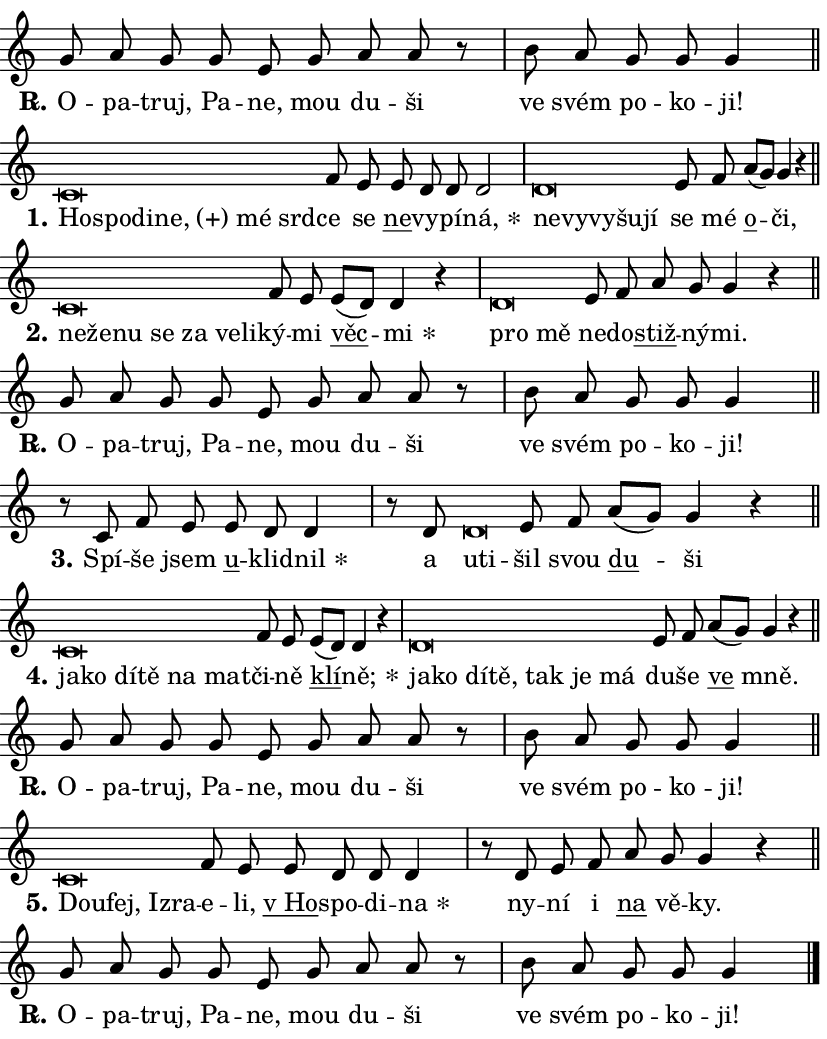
\version "2.24.0"
\header { tagline = "" }
\paper {
  indent = 0\cm
  top-margin = 0\cm
  right-margin = 0.13\cm % to fit lyric hyphens
  bottom-margin = 0\cm
  left-margin = 0\cm
  paper-width = 14\cm
  page-breaking = #ly:one-page-breaking
  system-system-spacing.basic-distance = #11
  score-system-spacing.basic-distance = #11
  ragged-last = ##f
}


%% Author: Thomas Morley
%% https://lists.gnu.org/archive/html/lilypond-user/2020-05/msg00002.html
#(define (line-position grob)
"Returns position of @var[grob} in current system:
   @code{'start}, if at first time-step
   @code{'end}, if at last time-step
   @code{'middle} otherwise
"
  (let* ((col (ly:item-get-column grob))
         (ln (ly:grob-object col 'left-neighbor))
         (rn (ly:grob-object col 'right-neighbor))
         (col-to-check-left (if (ly:grob? ln) ln col))
         (col-to-check-right (if (ly:grob? rn) rn col))
         (break-dir-left
           (and
             (ly:grob-property col-to-check-left 'non-musical #f)
             (ly:item-break-dir col-to-check-left)))
         (break-dir-right
           (and
             (ly:grob-property col-to-check-right 'non-musical #f)
             (ly:item-break-dir col-to-check-right))))
        (cond ((eqv? 1 break-dir-left) 'start)
              ((eqv? -1 break-dir-right) 'end)
              (else 'middle))))

#(define (tranparent-at-line-position vctor)
  (lambda (grob)
  "Relying on @code{line-position} select the relevant enry from @var{vctor}.
Used to determine transparency,"
    (case (line-position grob)
      ((end) (not (vector-ref vctor 0)))
      ((middle) (not (vector-ref vctor 1)))
      ((start) (not (vector-ref vctor 2))))))

noteHeadBreakVisibility =
#(define-music-function (break-visibility)(vector?)
"Makes @code{NoteHead}s transparent relying on @var{break-visibility}"
#{
  \override NoteHead.transparent =
    #(tranparent-at-line-position break-visibility)
#})

#(define delete-ledgers-for-transparent-note-heads
  (lambda (grob)
    "Reads whether a @code{NoteHead} is transparent.
If so this @code{NoteHead} is removed from @code{'note-heads} from
@var{grob}, which is supposed to be @code{LedgerLineSpanner}.
As a result ledgers are not printed for this @code{NoteHead}"
    (let* ((nhds-array (ly:grob-object grob 'note-heads))
           (nhds-list
             (if (ly:grob-array? nhds-array)
                 (ly:grob-array->list nhds-array)
                 '()))
           ;; Relies on the transparent-property being done before
           ;; Staff.LedgerLineSpanner.after-line-breaking is executed.
           ;; This is fragile ...
           (to-keep
             (remove
               (lambda (nhd)
                 (ly:grob-property nhd 'transparent #f))
               nhds-list)))
      ;; TODO find a better method to iterate over grob-arrays, similiar
      ;; to filter/remove etc for lists
      ;; For now rebuilt from scratch
      (set! (ly:grob-object grob 'note-heads)  '())
      (for-each
        (lambda (nhd)
          (ly:pointer-group-interface::add-grob grob 'note-heads nhd))
        to-keep))))

squashNotes = {
  \override NoteHead.X-extent = #'(-0.2 . 0.2)
  \override NoteHead.Y-extent = #'(-0.75 . 0)
  \override NoteHead.stencil =
    #(lambda (grob)
       (let ((pos (ly:grob-property grob 'staff-position)))
         (begin
           (if (< pos -7) (display "ERROR: Lower brevis then expected\n") (display ""))
           (if (<= pos -6) ly:text-interface::print ly:note-head::print))))
}
unSquashNotes = {
  \revert NoteHead.X-extent
  \revert NoteHead.Y-extent
  \revert NoteHead.stencil
}

hideNotes = \noteHeadBreakVisibility #begin-of-line-visible
unHideNotes = \noteHeadBreakVisibility #all-visible

% work-around for resetting accidentals
% https://lilypond.org/doc/v2.23/Documentation/notation/displaying-rhythms#unmetered-music
cadenzaMeasure = {
  \cadenzaOff
  \partial 1024 s1024
  \cadenzaOn
}

#(define-markup-command (accent layout props text) (markup?)
  "Underline accented syllable"
  (interpret-markup layout props
    #{\markup \override #'(offset . 4.3) \underline { #text }#}))

responsum = \markup \concat {
  "R" \hspace #-1.05 \path #0.1 #'((moveto 0 0.07) (lineto 0.9 0.8)) \hspace #0.05 "."
}

spaceSize = #0.6828661417322834 % exact space size for TeX Gyre Schola

\layout {
  \context {
    \Staff
    \remove "Time_signature_engraver"
    \override LedgerLineSpanner.after-line-breaking = #delete-ledgers-for-transparent-note-heads
  }
  \context {
    \Lyrics {
      \override LyricSpace.minimum-distance = \spaceSize
      \override LyricText.font-name = #"TeX Gyre Schola"
      \override LyricText.font-size = 1
      \override StanzaNumber.font-name = #"TeX Gyre Schola Bold"
      \override StanzaNumber.font-size = 1
    }
  }
  \context {
    \Score 
    \override NoteHead.text =
      #(lambda (grob) 
        (let ((pos (ly:grob-property grob 'staff-position)))
          #{\markup {
            \combine
              \halign #-0.55 \raise #(if (= pos -6) 0 0.5) \override #'(thickness . 2) \draw-line #'(3.2 . 0)
              \musicglyph "noteheads.sM1"
          }#}))
  }
}

% magnetic-lyrics.ily
%
%   written by
%     Jean Abou Samra <jean@abou-samra.fr>
%     Werner Lemberg <wl@gnu.org>
%
%   adapted by
%     Jiri Hon <jiri.hon@gmail.com>
%
% Version 2022-Apr-15

% https://www.mail-archive.com/lilypond-user@gnu.org/msg149350.html

#(define (Left_hyphen_pointer_engraver context)
   "Collect syllable-hyphen-syllable occurrences in lyrics and store
them in properties.  This engraver only looks to the left.  For
example, if the lyrics input is @code{foo -- bar}, it does the
following.

@itemize @bullet
@item
Set the @code{text} property of the @code{LyricHyphen} grob between
@q{foo} and @q{bar} to @code{foo}.

@item
Set the @code{left-hyphen} property of the @code{LyricText} grob with
text @q{foo} to the @code{LyricHyphen} grob between @q{foo} and
@q{bar}.
@end itemize

Use this auxiliary engraver in combination with the
@code{lyric-@/text::@/apply-@/magnetic-@/offset!} hook."
   (let ((hyphen #f)
         (text #f))
     (make-engraver
      (acknowledgers
       ((lyric-syllable-interface engraver grob source-engraver)
        (set! text grob)))
      (end-acknowledgers
       ((lyric-hyphen-interface engraver grob source-engraver)
        ;(when (not (grob::has-interface grob 'lyric-space-interface))
          (set! hyphen grob)));)
      ((stop-translation-timestep engraver)
       (when (and text hyphen)
         (ly:grob-set-object! text 'left-hyphen hyphen))
       (set! text #f)
       (set! hyphen #f)))))

#(define (lyric-text::apply-magnetic-offset! grob)
   "If the space between two syllables is less than the value in
property @code{LyricText@/.details@/.squash-threshold}, move the right
syllable to the left so that it gets concatenated with the left
syllable.

Use this function as a hook for
@code{LyricText@/.after-@/line-@/breaking} if the
@code{Left_@/hyphen_@/pointer_@/engraver} is active."
   (let ((hyphen (ly:grob-object grob 'left-hyphen #f)))
     (when hyphen
       (let ((left-text (ly:spanner-bound hyphen LEFT)))
         (when (grob::has-interface left-text 'lyric-syllable-interface)
           (let* ((common (ly:grob-common-refpoint grob left-text X))
                  (this-x-ext (ly:grob-extent grob common X))
                  (left-x-ext
                   (begin
                     ;; Trigger magnetism for left-text.
                     (ly:grob-property left-text 'after-line-breaking)
                     (ly:grob-extent left-text common X)))
                  ;; `delta` is the gap width between two syllables.
                  (delta (- (interval-start this-x-ext)
                            (interval-end left-x-ext)))
                  (details (ly:grob-property grob 'details))
                  (threshold (assoc-get 'squash-threshold details 0.2)))
             (when (< delta threshold)
               (let* (;; We have to manipulate the input text so that
                      ;; ligatures crossing syllable boundaries are not
                      ;; disabled.  For languages based on the Latin
                      ;; script this is essentially a beautification.
                      ;; However, for non-Western scripts it can be a
                      ;; necessity.
                      (lt (ly:grob-property left-text 'text))
                      (rt (ly:grob-property grob 'text))
                      (is-space (grob::has-interface hyphen 'lyric-space-interface))
                      (space (if is-space " " ""))
                      (extra-delta (if is-space spaceSize 0))
                      ;; Append new syllable.
                      (ltrt-space (if (and (string? lt) (string? rt))
                                (string-append lt space rt)
                                (make-concat-markup (list lt space rt))))
                      ;; Right-align `ltrt` to the right side.
                      (ltrt-space-markup (grob-interpret-markup
                               grob
                               (make-translate-markup
                                (cons (interval-length this-x-ext) 0)
                                (make-right-align-markup ltrt-space)))))
                 (begin
                   ;; Don't print `left-text`.
                   (ly:grob-set-property! left-text 'stencil #f)
                   ;; Set text and stencil (which holds all collected
                   ;; syllables so far) and shift it to the left.
                   (ly:grob-set-property! grob 'text ltrt-space)
                   (ly:grob-set-property! grob 'stencil ltrt-space-markup)
                   (ly:grob-translate-axis! grob (- (- delta extra-delta)) X))))))))))


#(define (lyric-hyphen::displace-bounds-first grob)
   ;; Make very sure this callback isn't triggered too early.
   (let ((left (ly:spanner-bound grob LEFT))
         (right (ly:spanner-bound grob RIGHT)))
     (ly:grob-property left 'after-line-breaking)
     (ly:grob-property right 'after-line-breaking)
     (ly:lyric-hyphen::print grob)))

squashThreshold = #0.4

\layout {
  \context {
    \Lyrics
    \consists #Left_hyphen_pointer_engraver
    \override LyricText.after-line-breaking =
      #lyric-text::apply-magnetic-offset!
    \override LyricHyphen.stencil = #lyric-hyphen::displace-bounds-first
    \override LyricText.details.squash-threshold = \squashThreshold
    \override LyricHyphen.minimum-distance = 0
    \override LyricHyphen.minimum-length = \squashThreshold
  }
}

squashText = \override LyricText.details.squash-threshold = 9999
unSquashText = \override LyricText.details.squash-threshold = \squashThreshold

leftText = \override LyricText.self-alignment-X = #LEFT
unLeftText = \revert LyricText.self-alignment-X

starOffset = #(lambda (grob) 
                (let ((x_offset (ly:self-alignment-interface::aligned-on-x-parent grob)))
                  (if (= x_offset 0) 0 (+ x_offset 1.2))))

star = #(define-music-function (syllable)(string?)
"Append star separator at the end of a syllable"
#{
  \once \override LyricText.X-offset = #starOffset
  \lyricmode { \markup {
    #syllable
    \override #'((font-name . "TeX Gyre Schola Bold")) \hspace #0.2 \lower #0.65 \larger "*"
  } }
#})

starAccent = #(define-music-function (syllable)(string?)
"Append star separator at the end of a syllable and make accent"
#{
  \once \override LyricText.X-offset = #starOffset
  \lyricmode { \markup {
    \accent #syllable
    \override #'((font-name . "TeX Gyre Schola Bold")) \hspace #0.2 \lower #0.65 \larger "*"
  } }
#})

breath = #(define-music-function (syllable)(string?)
"Append breathing indicator at the end of a syllable"
#{
  \lyricmode { \markup { #syllable "+" } }
#})

optionalBreath = #(define-music-function (syllable)(string?)
"Append optional breathing indicator at the end of a syllable"
#{
  \lyricmode { \markup { #syllable "(+)" } }
#})


\score {
    <<
        \new Voice = "melody" { \cadenzaOn \key c \major \relative { g'8 a g g e g a a r \cadenzaMeasure \bar "|" b a g g g4 \cadenzaMeasure \bar "||" \break } }
        \new Lyrics \lyricsto "melody" { \lyricmode { \set stanza = \responsum
O -- pa -- truj, Pa -- ne, mou du -- ši ve svém po -- ko -- ji! } }
    >>
    \layout {}
}

\score {
    <<
        \new Voice = "melody" { \cadenzaOn \key c \major \relative { \squashNotes c'\breve*1/16 \hideNotes \breve*1/16 \bar "" \breve*1/16 \bar "" \breve*1/16 \bar "" \breve*1/16 \breve*1/16 \bar "" \unHideNotes \unSquashNotes f8 e \bar "" e d d d2 \cadenzaMeasure \bar "|" \squashNotes d\breve*1/16 \hideNotes \breve*1/16 \bar "" \breve*1/16 \bar "" \breve*1/16 \breve*1/16 \bar "" \unHideNotes \unSquashNotes e8 f \bar "" a[( g)] g4 r \cadenzaMeasure \bar "||" \break } }
        \new Lyrics \lyricsto "melody" { \lyricmode { \set stanza = "1."
\leftText Ho -- \squashText spo -- di -- \optionalBreath ne, mé srd -- \unLeftText \unSquashText ce se \markup \accent ne -- vy -- pí -- \star ná, \leftText ne -- \squashText vy -- vy -- šu -- jí \unLeftText \unSquashText se mé \markup \accent o -- či, } }
    >>
    \layout {}
}

\score {
    <<
        \new Voice = "melody" { \cadenzaOn \key c \major \relative { \squashNotes c'\breve*1/16 \hideNotes \breve*1/16 \bar "" \breve*1/16 \bar "" \breve*1/16 \bar "" \breve*1/16 \bar "" \breve*1/16 \breve*1/16 \bar "" \unHideNotes \unSquashNotes f8 e \bar "" e[( d)] d4 r \cadenzaMeasure \bar "|" \squashNotes d\breve*1/16 \hideNotes \breve*1/16 \bar "" \unHideNotes \unSquashNotes e8 f \bar "" a g g4 r \cadenzaMeasure \bar "||" \break } }
        \new Lyrics \lyricsto "melody" { \lyricmode { \set stanza = "2."
\leftText ne -- \squashText že -- nu se za ve -- li -- \unLeftText \unSquashText ký -- mi \markup \accent věc -- \star mi \leftText pro \squashText mě \unLeftText \unSquashText ne -- do -- \markup \accent stiž -- ný -- mi. } }
    >>
    \layout {}
}

\score {
    <<
        \new Voice = "melody" { \cadenzaOn \key c \major \relative { g'8 a g g e g a a r \cadenzaMeasure \bar "|" b a g g g4 \cadenzaMeasure \bar "||" \break } }
        \new Lyrics \lyricsto "melody" { \lyricmode { \set stanza = \responsum
O -- pa -- truj, Pa -- ne, mou du -- ši ve svém po -- ko -- ji! } }
    >>
    \layout {}
}

\score {
    <<
        \new Voice = "melody" { \cadenzaOn \key c \major \relative { r8 c'8 f8 e \bar "" e d d4 \cadenzaMeasure \bar "|" r8 d8 \squashNotes d\breve*1/16 \hideNotes \breve*1/16 \bar "" \unHideNotes \unSquashNotes e8 f \bar "" a[( g)] g4 r \cadenzaMeasure \bar "||" \break } }
        \new Lyrics \lyricsto "melody" { \lyricmode { \set stanza = "3."
Spí -- še jsem \markup \accent u -- klid -- \star nil a \leftText u -- \squashText ti -- \unLeftText \unSquashText šil svou \markup \accent du -- ši } }
    >>
    \layout {}
}

\score {
    <<
        \new Voice = "melody" { \cadenzaOn \key c \major \relative { \squashNotes c'\breve*1/16 \hideNotes \breve*1/16 \bar "" \breve*1/16 \bar "" \breve*1/16 \bar "" \breve*1/16 \breve*1/16 \bar "" \unHideNotes \unSquashNotes f8 e \bar "" e[( d)] d4 r \cadenzaMeasure \bar "|" \squashNotes d\breve*1/16 \hideNotes \breve*1/16 \bar "" \breve*1/16 \bar "" \breve*1/16 \bar "" \breve*1/16 \bar "" \breve*1/16 \breve*1/16 \bar "" \unHideNotes \unSquashNotes e8 f \bar "" a[( g)] g4 r \cadenzaMeasure \bar "||" \break } }
        \new Lyrics \lyricsto "melody" { \lyricmode { \set stanza = "4."
\leftText ja -- \squashText ko dí -- tě na mat -- \unLeftText \unSquashText či -- ně \markup \accent klí -- \star ně; \leftText ja -- \squashText ko dí -- tě, tak je má \unLeftText \unSquashText du -- še \markup \accent ve mně. } }
    >>
    \layout {}
}

\score {
    <<
        \new Voice = "melody" { \cadenzaOn \key c \major \relative { g'8 a g g e g a a r \cadenzaMeasure \bar "|" b a g g g4 \cadenzaMeasure \bar "||" \break } }
        \new Lyrics \lyricsto "melody" { \lyricmode { \set stanza = \responsum
O -- pa -- truj, Pa -- ne, mou du -- ši ve svém po -- ko -- ji! } }
    >>
    \layout {}
}

\score {
    <<
        \new Voice = "melody" { \cadenzaOn \key c \major \relative { \squashNotes c'\breve*1/16 \hideNotes \breve*1/16 \bar "" \breve*1/16 \breve*1/16 \bar "" \unHideNotes \unSquashNotes f8 e \bar "" e d d d4 \cadenzaMeasure \bar "|" r8 d e8 f \bar "" a g g4 r \cadenzaMeasure \bar "||" \break } }
        \new Lyrics \lyricsto "melody" { \lyricmode { \set stanza = "5."
\leftText Dou -- \squashText fej, Iz -- ra -- \unLeftText \unSquashText e -- li, \markup \accent "v Ho" -- spo -- di -- \star na ny -- ní i \markup \accent na vě -- ky. } }
    >>
    \layout {}
}

\score {
    <<
        \new Voice = "melody" { \cadenzaOn \key c \major \relative { g'8 a g g e g a a r \cadenzaMeasure \bar "|" b a g g g4 \cadenzaMeasure \bar "||" \break } \bar "|." }
        \new Lyrics \lyricsto "melody" { \lyricmode { \set stanza = \responsum
O -- pa -- truj, Pa -- ne, mou du -- ši ve svém po -- ko -- ji! } }
    >>
    \layout {}
}
